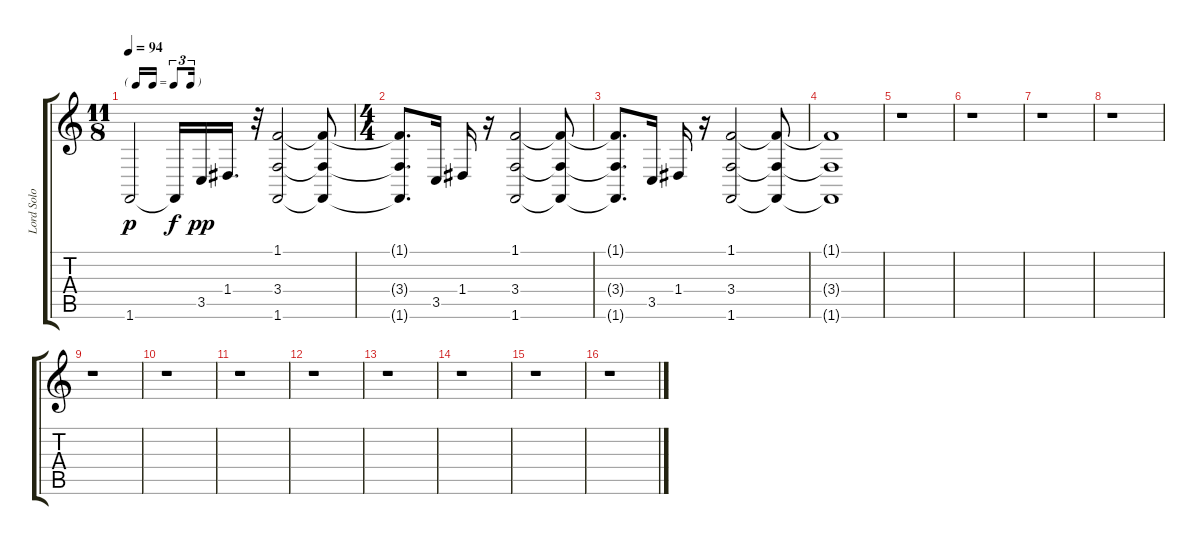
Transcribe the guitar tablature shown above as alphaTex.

\track ("Lord Solo" "Lord Solo") {instrument drawbarorgan}
\staff {score tabs}
\tuning (E4 B3 G3 D3 A2 E2) {hide}
\ts (11 8)
\tf triplet16th
\tempo 94
\clef g2
\ks c
1.6{t}.2{dy p} 1.6{t}.16{dy f} 3.5.16{dy pp} 1.4.16{d} r.32 (1.1 3.4 1.6).2 (1.1{t} 3.4{t} 1.6{t}).8 |
\ts (4 4)
(1.1{t} 3.4{t} 1.6{t}).8{d} 3.5.16 1.4.16 r.16 (1.1 3.4 1.6).2 (1.1{t} 3.4{t} 1.6{t}).8 |
(1.1{t} 3.4{t} 1.6{t}).8{d} 3.5.16 1.4.16 r.16 (1.1 3.4 1.6).2 (1.1{t} 3.4{t} 1.6{t}).8 |
(1.1{t} 3.4{t} 1.6{t}).1 |
r.1 |
r.1 |
r.1 |
r.1 |
r.1 |
r.1 |
r.1 |
r.1 |
r.1 |
r.1 |
r.1 |
r.1
